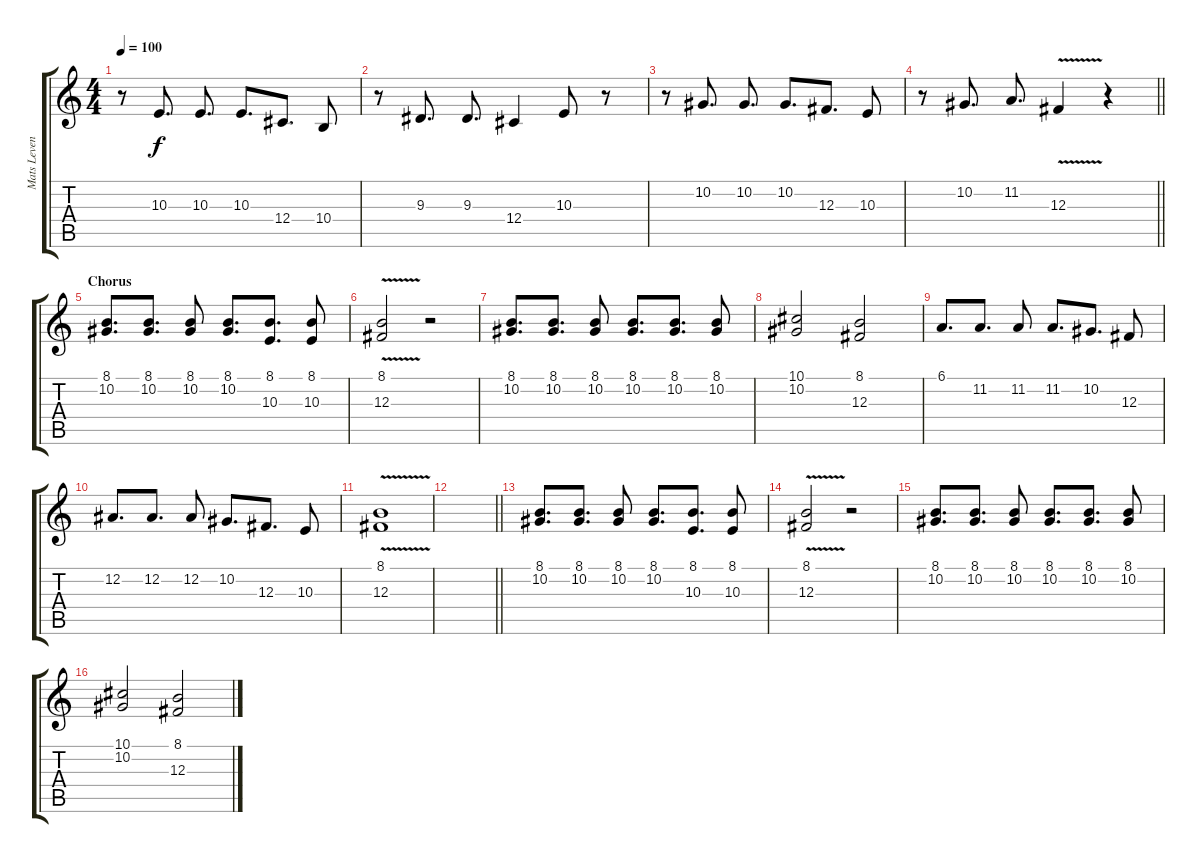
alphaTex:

\track ("Mats Leven" "Mats Leven") {instrument lead2sawtooth}
\staff {score tabs}
\tuning (Eb4 Bb3 Gb3 Db3 Ab2 Eb2) {hide}
\ts (4 4)
\tempo 100
\clef g2
\ks c
r.8{dy f} 10.3.8{d} 10.3.8{d} 10.3.8{d} 12.4.8{d} 10.4.8 |
r.8 9.3.8{d} 9.3.8{d} 12.4.4 10.3.8 r.8 |
r.8 10.2.8{d} 10.2.8{d} 10.2.8{d} 12.3.8{d} 10.3.8 |
\barLineRight lightlight
r.8 10.2.8{d} 11.2.8{d} 12.3{v}.4 r.4 |
\section ("" "Chorus")
(8.1 10.2).8{d} (8.1 10.2).8{d} (8.1 10.2).8 (8.1 10.2).8{d} (8.1 10.3).8{d} (8.1 10.3).8 |
(8.1 12.3{v}).2 r.2 |
(8.1 10.2).8{d} (8.1 10.2).8{d} (8.1 10.2).8 (8.1 10.2).8{d} (8.1 10.2).8{d} (8.1 10.2).8 |
(10.1 10.2).2 (8.1 12.3).2 |
6.1.8{d} 11.2.8{d} 11.2.8 11.2.8{d} 10.2.8{d} 12.3.8 |
12.2.8{d} 12.2.8{d} 12.2.8 10.2.8{d} 12.3.8{d} 10.3.8 |
(8.1 12.3{v}).1 |
\barLineRight lightlight
|
(8.1 10.2).8{d} (8.1 10.2).8{d} (8.1 10.2).8 (8.1 10.2).8{d} (8.1 10.3).8{d} (8.1 10.3).8 |
(8.1 12.3{v}).2 r.2 |
(8.1 10.2).8{d} (8.1 10.2).8{d} (8.1 10.2).8 (8.1 10.2).8{d} (8.1 10.2).8{d} (8.1 10.2).8 |
(10.1 10.2).2 (8.1 12.3).2
